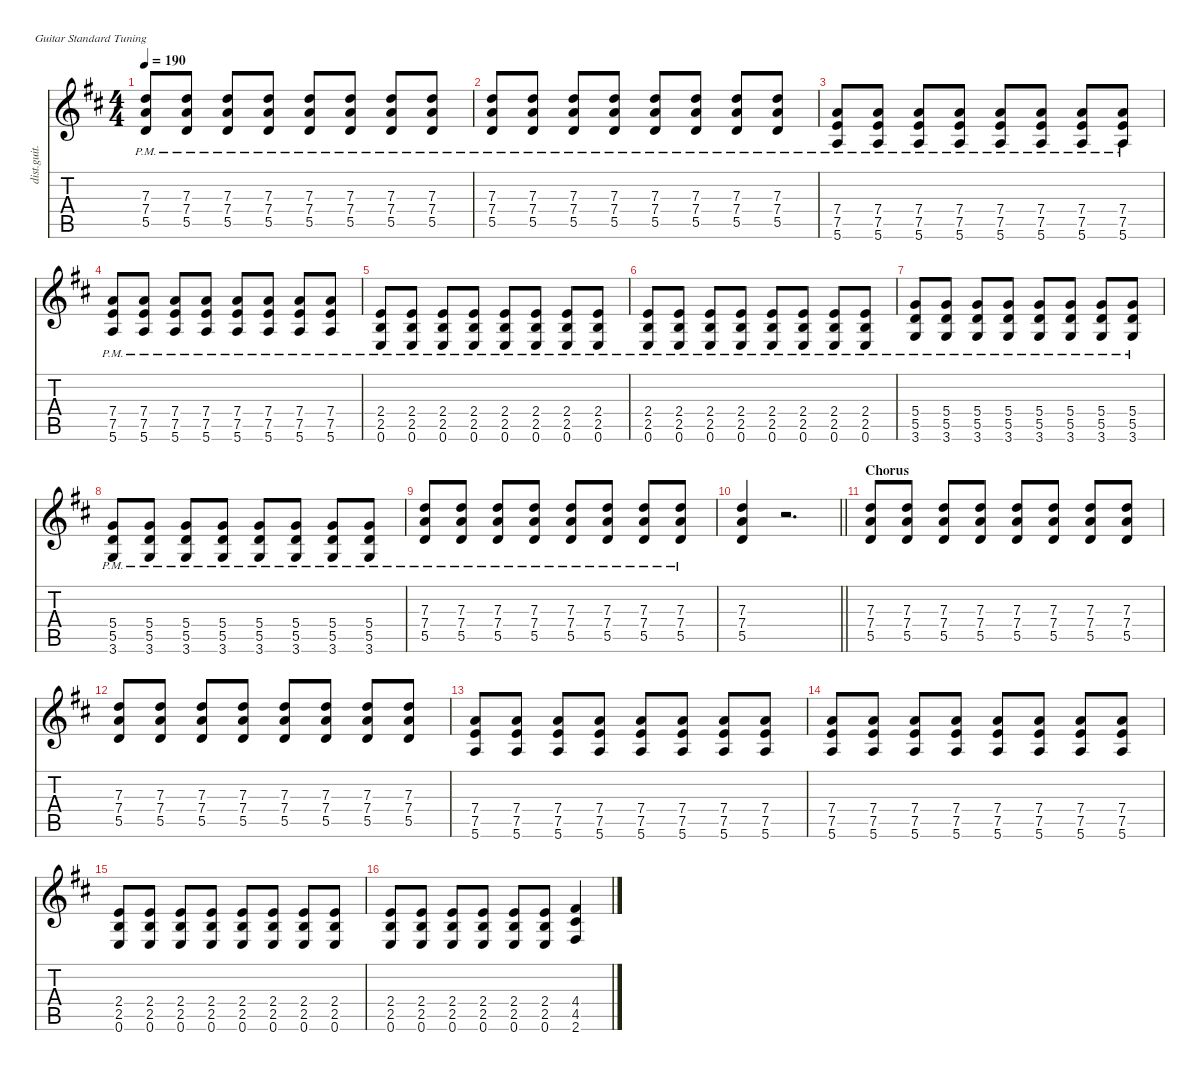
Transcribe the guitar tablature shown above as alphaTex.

\defaultSystemsLayout 4
\hideDynamics
\bracketExtendMode nobrackets
\otherSystemsTrackNameOrientation horizontal
\track ("James Bourne" "dist.guit.") {instrument distortionguitar}
\staff {score tabs}
\tuning (E4 B3 G3 D3 A2 E2)
\ts (4 4)
\tempo 190
\clef g2
\ks d
(7.3{pm acc forcenatural} 7.4{pm acc forcenatural} 5.5{pm acc forcenatural}).8{dy f beam Up} (7.3{pm acc forcenatural} 7.4{pm acc forcenatural} 5.5{pm acc forcenatural}).8{beam Up} (7.3{pm acc forcenatural} 7.4{pm acc forcenatural} 5.5{pm acc forcenatural}).8{beam Up} (7.3{pm acc forcenatural} 7.4{pm acc forcenatural} 5.5{pm acc forcenatural}).8{beam Up} (7.3{pm acc forcenatural} 7.4{pm acc forcenatural} 5.5{pm acc forcenatural}).8{beam Up} (7.3{pm acc forcenatural} 7.4{pm acc forcenatural} 5.5{pm acc forcenatural}).8{beam Up} (7.3{pm acc forcenatural} 7.4{pm acc forcenatural} 5.5{pm acc forcenatural}).8{beam Up} (7.3{pm acc forcenatural} 7.4{pm acc forcenatural} 5.5{pm acc forcenatural}).8{beam Up} |
(7.3{pm acc forcenatural} 7.4{pm acc forcenatural} 5.5{pm acc forcenatural}).8{beam Up} (7.3{pm acc forcenatural} 7.4{pm acc forcenatural} 5.5{pm acc forcenatural}).8{beam Up} (7.3{pm acc forcenatural} 7.4{pm acc forcenatural} 5.5{pm acc forcenatural}).8{beam Up} (7.3{pm acc forcenatural} 7.4{pm acc forcenatural} 5.5{pm acc forcenatural}).8{beam Up} (7.3{pm acc forcenatural} 7.4{pm acc forcenatural} 5.5{pm acc forcenatural}).8{beam Up} (7.3{pm acc forcenatural} 7.4{pm acc forcenatural} 5.5{pm acc forcenatural}).8{beam Up} (7.3{pm acc forcenatural} 7.4{pm acc forcenatural} 5.5{pm acc forcenatural}).8{beam Up} (7.3{pm acc forcenatural} 7.4{pm acc forcenatural} 5.5{pm acc forcenatural}).8{beam Up} |
(7.4{pm acc forcenatural} 7.5{pm acc forcenatural} 5.6{pm acc forcenatural}).8{beam Up} (7.4{pm acc forcenatural} 7.5{pm acc forcenatural} 5.6{pm acc forcenatural}).8{beam Up} (7.4{pm acc forcenatural} 7.5{pm acc forcenatural} 5.6{pm acc forcenatural}).8{beam Up} (7.4{pm acc forcenatural} 7.5{pm acc forcenatural} 5.6{pm acc forcenatural}).8{beam Up} (7.4{pm acc forcenatural} 7.5{pm acc forcenatural} 5.6{pm acc forcenatural}).8{beam Up} (7.4{pm acc forcenatural} 7.5{pm acc forcenatural} 5.6{pm acc forcenatural}).8{beam Up} (7.4{pm acc forcenatural} 7.5{pm acc forcenatural} 5.6{pm acc forcenatural}).8{beam Up} (7.4{pm acc forcenatural} 7.5{pm acc forcenatural} 5.6{pm acc forcenatural}).8{beam Up} |
(7.4{pm acc forcenatural} 7.5{pm acc forcenatural} 5.6{pm acc forcenatural}).8{beam Up} (7.4{pm acc forcenatural} 7.5{pm acc forcenatural} 5.6{pm acc forcenatural}).8{beam Up} (7.4{pm acc forcenatural} 7.5{pm acc forcenatural} 5.6{pm acc forcenatural}).8{beam Up} (7.4{pm acc forcenatural} 7.5{pm acc forcenatural} 5.6{pm acc forcenatural}).8{beam Up} (7.4{pm acc forcenatural} 7.5{pm acc forcenatural} 5.6{pm acc forcenatural}).8{beam Up} (7.4{pm acc forcenatural} 7.5{pm acc forcenatural} 5.6{pm acc forcenatural}).8{beam Up} (7.4{pm acc forcenatural} 7.5{pm acc forcenatural} 5.6{pm acc forcenatural}).8{beam Up} (7.4{pm acc forcenatural} 7.5{pm acc forcenatural} 5.6{pm acc forcenatural}).8{beam Up} |
(2.4{pm acc forcenatural} 2.5{pm acc forcenatural} 0.6{pm acc forcenatural}).8{beam Up} (2.4{pm acc forcenatural} 2.5{pm acc forcenatural} 0.6{pm acc forcenatural}).8{beam Up} (2.4{pm acc forcenatural} 2.5{pm acc forcenatural} 0.6{pm acc forcenatural}).8{beam Up} (2.4{pm acc forcenatural} 2.5{pm acc forcenatural} 0.6{pm acc forcenatural}).8{beam Up} (2.4{pm acc forcenatural} 2.5{pm acc forcenatural} 0.6{pm acc forcenatural}).8{beam Up} (2.4{pm acc forcenatural} 2.5{pm acc forcenatural} 0.6{pm acc forcenatural}).8{beam Up} (2.4{pm acc forcenatural} 2.5{pm acc forcenatural} 0.6{pm acc forcenatural}).8{beam Up} (2.4{pm acc forcenatural} 2.5{pm acc forcenatural} 0.6{pm acc forcenatural}).8{beam Up} |
(2.4{pm acc forcenatural} 2.5{pm acc forcenatural} 0.6{pm acc forcenatural}).8{beam Up} (2.4{pm acc forcenatural} 2.5{pm acc forcenatural} 0.6{pm acc forcenatural}).8{beam Up} (2.4{pm acc forcenatural} 2.5{pm acc forcenatural} 0.6{pm acc forcenatural}).8{beam Up} (2.4{pm acc forcenatural} 2.5{pm acc forcenatural} 0.6{pm acc forcenatural}).8{beam Up} (2.4{pm acc forcenatural} 2.5{pm acc forcenatural} 0.6{pm acc forcenatural}).8{beam Up} (2.4{pm acc forcenatural} 2.5{pm acc forcenatural} 0.6{pm acc forcenatural}).8{beam Up} (2.4{pm acc forcenatural} 2.5{pm acc forcenatural} 0.6{pm acc forcenatural}).8{beam Up} (2.4{pm acc forcenatural} 2.5{pm acc forcenatural} 0.6{pm acc forcenatural}).8{beam Up} |
(5.4{pm acc forcenatural} 5.5{pm acc forcenatural} 3.6{pm acc forcenatural}).8{beam Up} (5.4{pm acc forcenatural} 5.5{pm acc forcenatural} 3.6{pm acc forcenatural}).8{beam Up} (5.4{pm acc forcenatural} 5.5{pm acc forcenatural} 3.6{pm acc forcenatural}).8{beam Up} (5.4{pm acc forcenatural} 5.5{pm acc forcenatural} 3.6{pm acc forcenatural}).8{beam Up} (5.4{pm acc forcenatural} 5.5{pm acc forcenatural} 3.6{pm acc forcenatural}).8{beam Up} (5.4{pm acc forcenatural} 5.5{pm acc forcenatural} 3.6{pm acc forcenatural}).8{beam Up} (5.4{pm acc forcenatural} 5.5{pm acc forcenatural} 3.6{pm acc forcenatural}).8{beam Up} (5.4{pm acc forcenatural} 5.5{pm acc forcenatural} 3.6{pm acc forcenatural}).8{beam Up} |
(5.4{pm acc forcenatural} 5.5{pm acc forcenatural} 3.6{pm acc forcenatural}).8{beam Up} (5.4{pm acc forcenatural} 5.5{pm acc forcenatural} 3.6{pm acc forcenatural}).8{beam Up} (5.4{pm acc forcenatural} 5.5{pm acc forcenatural} 3.6{pm acc forcenatural}).8{beam Up} (5.4{pm acc forcenatural} 5.5{pm acc forcenatural} 3.6{pm acc forcenatural}).8{beam Up} (5.4{pm acc forcenatural} 5.5{pm acc forcenatural} 3.6{pm acc forcenatural}).8{beam Up} (5.4{pm acc forcenatural} 5.5{pm acc forcenatural} 3.6{pm acc forcenatural}).8{beam Up} (5.4{pm acc forcenatural} 5.5{pm acc forcenatural} 3.6{pm acc forcenatural}).8{beam Up} (5.4{pm acc forcenatural} 5.5{pm acc forcenatural} 3.6{pm acc forcenatural}).8{beam Up} |
(7.3{pm acc forcenatural} 7.4{pm acc forcenatural} 5.5{pm acc forcenatural}).8{beam Up} (7.3{pm acc forcenatural} 7.4{pm acc forcenatural} 5.5{pm acc forcenatural}).8{beam Up} (7.3{pm acc forcenatural} 7.4{pm acc forcenatural} 5.5{pm acc forcenatural}).8{beam Up} (7.3{pm acc forcenatural} 7.4{pm acc forcenatural} 5.5{pm acc forcenatural}).8{beam Up} (7.3{pm acc forcenatural} 7.4{pm acc forcenatural} 5.5{pm acc forcenatural}).8{beam Up} (7.3{pm acc forcenatural} 7.4{pm acc forcenatural} 5.5{pm acc forcenatural}).8{beam Up} (7.3{pm acc forcenatural} 7.4{pm acc forcenatural} 5.5{pm acc forcenatural}).8{beam Up} (7.3{pm acc forcenatural} 7.4{pm acc forcenatural} 5.5{pm acc forcenatural}).8{beam Up} |
\barLineRight lightlight
(7.3{acc forcenatural} 7.4{acc forcenatural} 5.5{acc forcenatural}).4{beam Up} r.2{d beam Up} |
\section ("" "Chorus")
(7.3{acc forcenatural} 7.4{acc forcenatural} 5.5{acc forcenatural}).8{beam Up} (7.3{acc forcenatural} 7.4{acc forcenatural} 5.5{acc forcenatural}).8{beam Up} (7.3{acc forcenatural} 7.4{acc forcenatural} 5.5{acc forcenatural}).8{beam Up} (7.3{acc forcenatural} 7.4{acc forcenatural} 5.5{acc forcenatural}).8{beam Up} (7.3{acc forcenatural} 7.4{acc forcenatural} 5.5{acc forcenatural}).8{beam Up} (7.3{acc forcenatural} 7.4{acc forcenatural} 5.5{acc forcenatural}).8{beam Up} (7.3{acc forcenatural} 7.4{acc forcenatural} 5.5{acc forcenatural}).8{beam Up} (7.3{acc forcenatural} 7.4{acc forcenatural} 5.5{acc forcenatural}).8{beam Up} |
(7.3{acc forcenatural} 7.4{acc forcenatural} 5.5{acc forcenatural}).8{beam Up} (7.3{acc forcenatural} 7.4{acc forcenatural} 5.5{acc forcenatural}).8{beam Up} (7.3{acc forcenatural} 7.4{acc forcenatural} 5.5{acc forcenatural}).8{beam Up} (7.3{acc forcenatural} 7.4{acc forcenatural} 5.5{acc forcenatural}).8{beam Up} (7.3{acc forcenatural} 7.4{acc forcenatural} 5.5{acc forcenatural}).8{beam Up} (7.3{acc forcenatural} 7.4{acc forcenatural} 5.5{acc forcenatural}).8{beam Up} (7.3{acc forcenatural} 7.4{acc forcenatural} 5.5{acc forcenatural}).8{beam Up} (7.3{acc forcenatural} 7.4{acc forcenatural} 5.5{acc forcenatural}).8{beam Up} |
(7.4{acc forcenatural} 7.5{acc forcenatural} 5.6{acc forcenatural}).8{beam Up} (7.4{acc forcenatural} 7.5{acc forcenatural} 5.6{acc forcenatural}).8{beam Up} (7.4{acc forcenatural} 7.5{acc forcenatural} 5.6{acc forcenatural}).8{beam Up} (7.4{acc forcenatural} 7.5{acc forcenatural} 5.6{acc forcenatural}).8{beam Up} (7.4{acc forcenatural} 7.5{acc forcenatural} 5.6{acc forcenatural}).8{beam Up} (7.4{acc forcenatural} 7.5{acc forcenatural} 5.6{acc forcenatural}).8{beam Up} (7.4{acc forcenatural} 7.5{acc forcenatural} 5.6{acc forcenatural}).8{beam Up} (7.4{acc forcenatural} 7.5{acc forcenatural} 5.6{acc forcenatural}).8{beam Up} |
(7.4{acc forcenatural} 7.5{acc forcenatural} 5.6{acc forcenatural}).8{beam Up} (7.4{acc forcenatural} 7.5{acc forcenatural} 5.6{acc forcenatural}).8{beam Up} (7.4{acc forcenatural} 7.5{acc forcenatural} 5.6{acc forcenatural}).8{beam Up} (7.4{acc forcenatural} 7.5{acc forcenatural} 5.6{acc forcenatural}).8{beam Up} (7.4{acc forcenatural} 7.5{acc forcenatural} 5.6{acc forcenatural}).8{beam Up} (7.4{acc forcenatural} 7.5{acc forcenatural} 5.6{acc forcenatural}).8{beam Up} (7.4{acc forcenatural} 7.5{acc forcenatural} 5.6{acc forcenatural}).8{beam Up} (7.4{acc forcenatural} 7.5{acc forcenatural} 5.6{acc forcenatural}).8{beam Up} |
(2.4{acc forcenatural} 2.5{acc forcenatural} 0.6{acc forcenatural}).8{beam Up} (2.4{acc forcenatural} 2.5{acc forcenatural} 0.6{acc forcenatural}).8{beam Up} (2.4{acc forcenatural} 2.5{acc forcenatural} 0.6{acc forcenatural}).8{beam Up} (2.4{acc forcenatural} 2.5{acc forcenatural} 0.6{acc forcenatural}).8{beam Up} (2.4{acc forcenatural} 2.5{acc forcenatural} 0.6{acc forcenatural}).8{beam Up} (2.4{acc forcenatural} 2.5{acc forcenatural} 0.6{acc forcenatural}).8{beam Up} (2.4{acc forcenatural} 2.5{acc forcenatural} 0.6{acc forcenatural}).8{beam Up} (2.4{acc forcenatural} 2.5{acc forcenatural} 0.6{acc forcenatural}).8{beam Up} |
(2.4{acc forcenatural} 2.5{acc forcenatural} 0.6{acc forcenatural}).8{beam Up} (2.4{acc forcenatural} 2.5{acc forcenatural} 0.6{acc forcenatural}).8{beam Up} (2.4{acc forcenatural} 2.5{acc forcenatural} 0.6{acc forcenatural}).8{beam Up} (2.4{acc forcenatural} 2.5{acc forcenatural} 0.6{acc forcenatural}).8{beam Up} (2.4{acc forcenatural} 2.5{acc forcenatural} 0.6{acc forcenatural}).8{beam Up} (2.4{acc forcenatural} 2.5{acc forcenatural} 0.6{acc forcenatural}).8{beam Up} (4.4{acc #} 4.5{acc #} 2.6{acc #}).4{beam Up}
